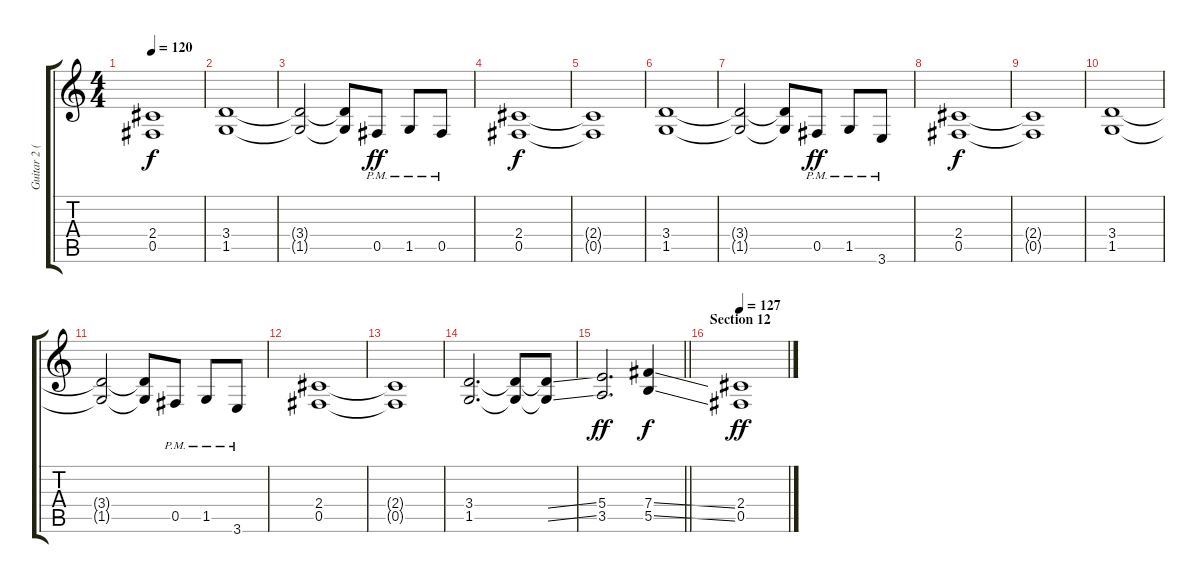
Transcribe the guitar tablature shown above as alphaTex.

\track ("Guitar 2 (Distortion)" "Guitar 2 (") {instrument distortionguitar}
\staff {score tabs}
\tuning (Db4 Ab3 E3 B2 Gb2 Db2) {hide}
\ts (4 4)
\tempo 120
\clef g2
\ks c
(2.4{t} 0.5{t}).1{dy f} |
(3.4 1.5).1 |
(3.4{t} 1.5{t}).2 (3.4{t} 1.5{t}).8 0.5{pm}.8{dy ff} 1.5{pm}.8 0.5{pm}.8 |
(2.4 0.5).1{dy f} |
(2.4{t} 0.5{t}).1 |
(3.4 1.5).1 |
(3.4{t} 1.5{t}).2 (3.4{t} 1.5{t}).8 0.5{pm}.8{dy ff} 1.5{pm}.8 3.6{pm}.8 |
(2.4 0.5).1{dy f} |
(2.4{t} 0.5{t}).1 |
(3.4 1.5).1 |
(3.4{t} 1.5{t}).2 (3.4{t} 1.5{t}).8 0.5{pm}.8 1.5{pm}.8 3.6{pm}.8 |
(2.4 0.5).1 |
(2.4{t} 0.5{t}).1 |
(3.4 1.5).2{d} (3.4{t} 1.5{t}).8 (3.4{ss t} 1.5{ss t}).8 |
\barLineRight lightlight
(5.4 3.5).2{d dy ff} (7.4{ss} 5.5{ss}).4{dy f} |
\section ("" "Section 12")
\tempo 127
(2.4 0.5).1{dy ff}
